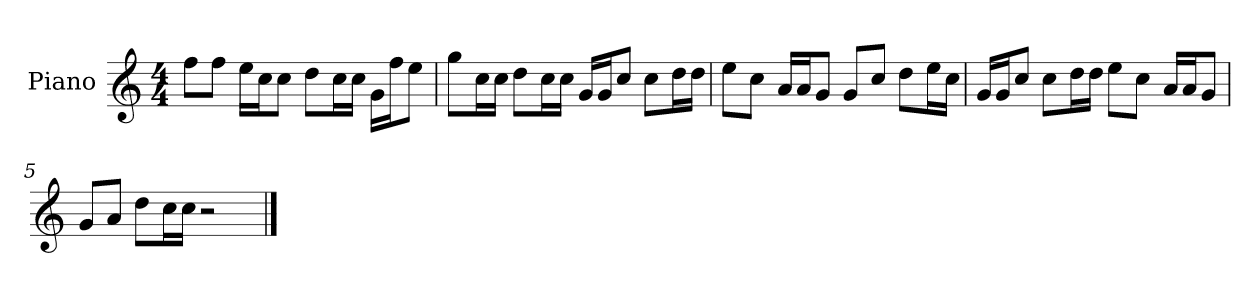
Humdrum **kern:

**kern
*part1
*staff1
*I"Piano
*I'P-no
*clefG2
*k[]
*M4/4
*MM90
=1
8ff\L
8ff\J
16ee\LL
16cc\J
8cc\J
8dd\L
16cc\L
16cc\JJ
16g\LL
16ff\J
8ee\J
=2
8gg\L
16cc\L
16cc\JJ
8dd\L
16cc\L
16cc\JJ
16g/LL
16g/J
8cc/J
8cc\L
16dd\L
16dd\JJ
=3
8ee\L
8cc\J
16a/LL
16a/J
8g/J
8g/L
8cc/J
8dd\L
16ee\L
16cc\JJ
!!LO:LB:g=z
=4
16g/LL
16g/J
8cc/J
8cc\L
16dd\L
16dd\JJ
8ee\L
8cc\J
16a/LL
16a/J
8g/J
=5
8g/L
8a/J
8dd\L
16cc\L
16cc\JJ
2r
==
*-
